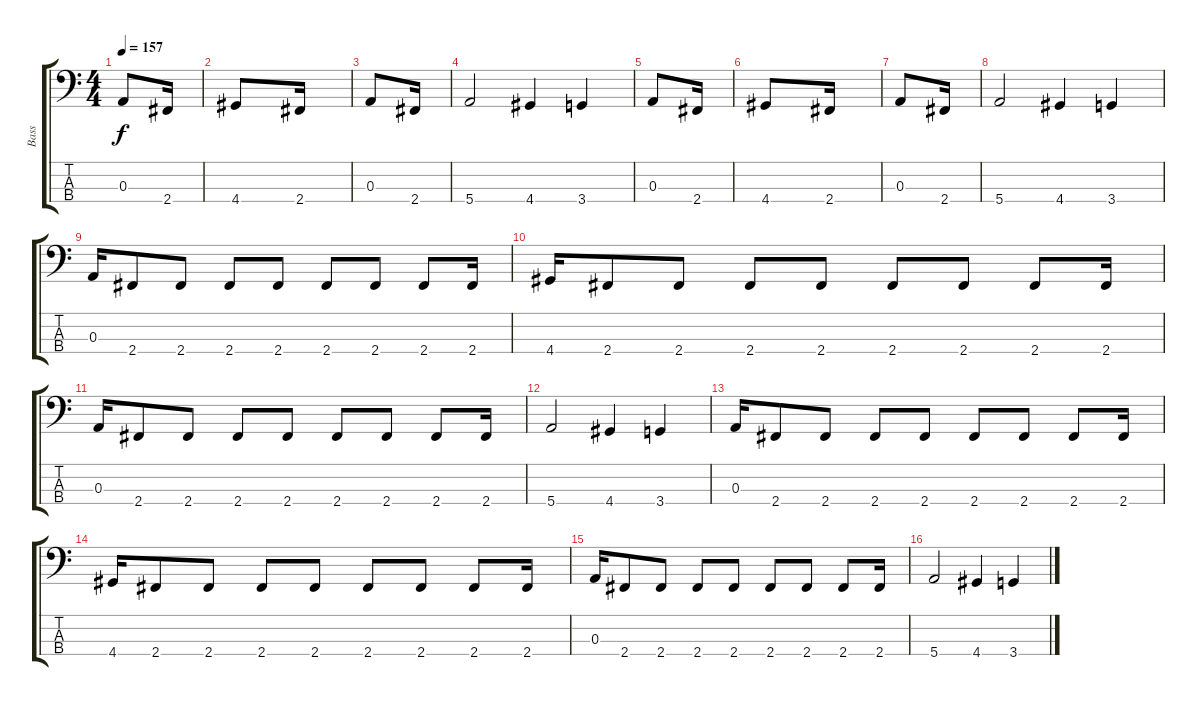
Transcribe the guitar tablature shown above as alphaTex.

\track ("Bass" "Bass") {instrument electricbassfinger}
\staff {score tabs}
\tuning (G2 D2 A1 E1) {hide}
\ts (4 4)
\tempo 157
\clef f4
\ks c
0.3.8{dy f instrument electricbassfinger} 2.4.16 |
4.4.8 2.4.16 |
0.3.8 2.4.16 |
5.4.2 4.4.4 3.4.4 |
0.3.8 2.4.16 |
4.4.8 2.4.16 |
0.3.8 2.4.16 |
5.4.2 4.4.4 3.4.4 |
0.3.16 2.4.8 2.4.8 2.4.8 2.4.8 2.4.8 2.4.8 2.4.8 2.4.16 |
4.4.16 2.4.8 2.4.8 2.4.8 2.4.8 2.4.8 2.4.8 2.4.8 2.4.16 |
0.3.16 2.4.8 2.4.8 2.4.8 2.4.8 2.4.8 2.4.8 2.4.8 2.4.16 |
5.4.2 4.4.4 3.4.4 |
0.3.16 2.4.8 2.4.8 2.4.8 2.4.8 2.4.8 2.4.8 2.4.8 2.4.16 |
4.4.16 2.4.8 2.4.8 2.4.8 2.4.8 2.4.8 2.4.8 2.4.8 2.4.16 |
0.3.16 2.4.8 2.4.8 2.4.8 2.4.8 2.4.8 2.4.8 2.4.8 2.4.16 |
5.4.2 4.4.4 3.4.4
